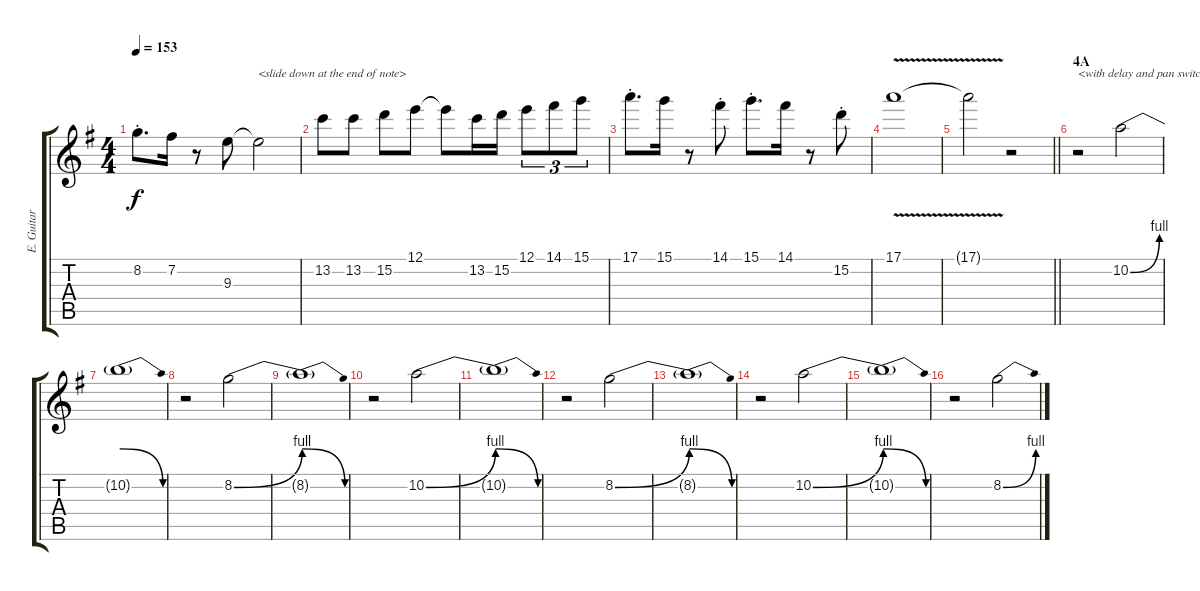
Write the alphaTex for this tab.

\track ("E. Guitar III" "E. Guitar ") {instrument electricguitarjazz}
\staff {score tabs}
\tuning (E4 B3 G3 D3 A2 E2) {hide}
\ts (4 4)
\tempo 153
\clef g2
\ks g
8.2{st}.8{d dy f} 7.2.16 r.8 9.3.8 9.3{t}.2{txt "<slide down at the end of note>"} |
13.2.8 13.2.8 15.2.8 12.1.8 12.1{t}.8 13.2.16 15.2.16 12.1.8{tu (3 2)} 14.1.8{tu (3 2)} 15.1.8{tu (3 2)} |
17.1{st}.8{d} 15.1.16 r.8 14.1{st}.8 15.1{st}.8{d} 14.1.16 r.8 15.2{st}.8 |
17.1{v}.1 |
\barLineRight lightlight
17.1{t}.2 r.2 |
\section ("" "4A")
r.2{txt "<with delay and pan switching on delay>" volume 12 balance 11} 10.2{be (bend 0 0 60 4)}.2 |
10.2{be (release 0 4 60 0) t}.1 |
r.2 8.2{be (bend 0 0 60 4)}.2 |
8.2{be (release 0 4 60 0) t}.1 |
r.2 10.2{be (bend 0 0 60 4)}.2 |
10.2{be (release 0 4 60 0) t}.1 |
r.2 8.2{be (bend 0 0 60 4)}.2 |
8.2{be (release 0 4 60 0) t}.1 |
r.2 10.2{be (bend 0 0 60 4)}.2 |
10.2{be (release 0 4 60 0) t}.1 |
r.2 8.2{be (bend 0 0 60 4)}.2
